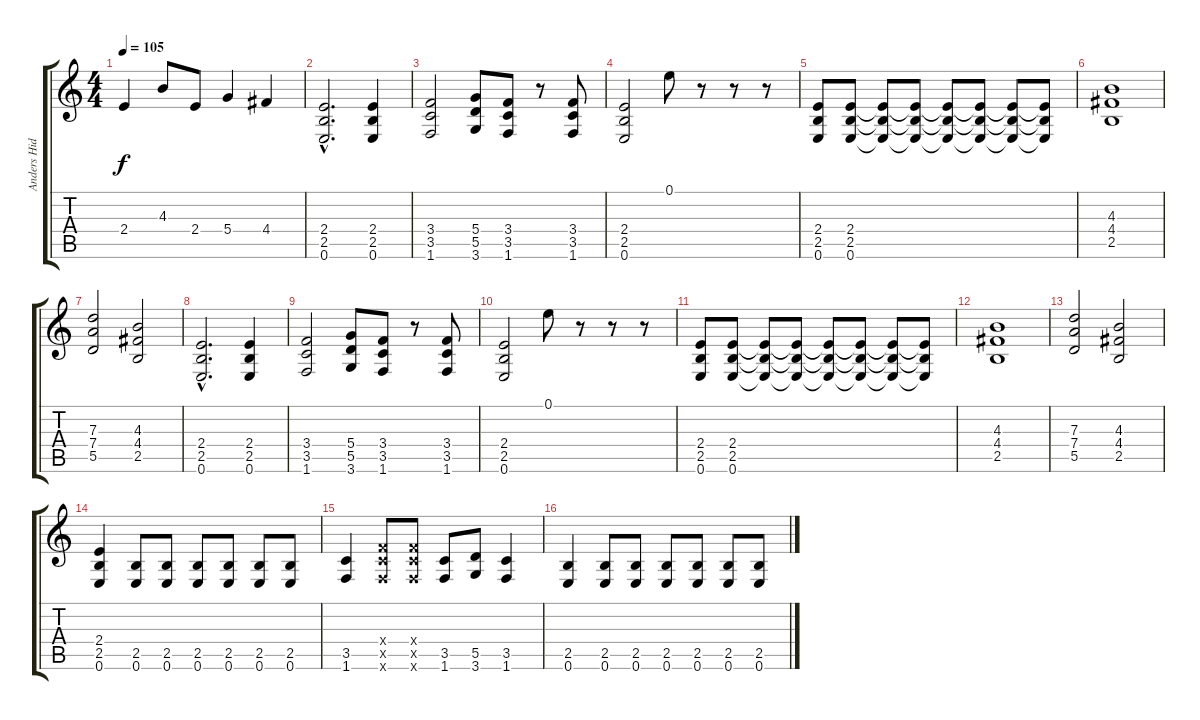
\track ("Anders Hidle" "Anders Hid") {instrument acousticguitarsteel}
\staff {score tabs}
\tuning (E4 B3 G3 D3 A2 E2) {hide}
\ts (4 4)
\tempo 105
\clef g2
\ks c
2.4.4{dy f} 4.3.8 2.4.8 5.4.4 4.4.4 |
(2.4{hac} 2.5{hac} 0.6{hac}).2{d instrument distortionguitar} (2.4 2.5 0.6).4 |
(3.4 3.5 1.6).2 (5.4 5.5 3.6).8 (3.4 3.5 1.6).8 r.8 (3.4 3.5 1.6).8 |
(2.4 2.5 0.6).2 0.1.8 r.8 r.8 r.8 |
(2.4 2.5 0.6).8 (2.4 2.5 0.6).8 (2.4{t} 2.5{t} 0.6{t}).8 (2.4{t} 2.5{t} 0.6{t}).8 (2.4{t} 2.5{t} 0.6{t}).8 (2.4{t} 2.5{t} 0.6{t}).8 (2.4{t} 2.5{t} 0.6{t}).8 (2.4{t} 2.5{t} 0.6{t}).8 |
(4.3 4.4 2.5).1 |
(7.3 7.4 5.5).2 (4.3 4.4 2.5).2 |
(2.4{hac} 2.5{hac} 0.6{hac}).2{d instrument distortionguitar} (2.4 2.5 0.6).4 |
(3.4 3.5 1.6).2 (5.4 5.5 3.6).8 (3.4 3.5 1.6).8 r.8 (3.4 3.5 1.6).8 |
(2.4 2.5 0.6).2 0.1.8 r.8 r.8 r.8 |
(2.4 2.5 0.6).8 (2.4 2.5 0.6).8 (2.4{t} 2.5{t} 0.6{t}).8 (2.4{t} 2.5{t} 0.6{t}).8 (2.4{t} 2.5{t} 0.6{t}).8 (2.4{t} 2.5{t} 0.6{t}).8 (2.4{t} 2.5{t} 0.6{t}).8 (2.4{t} 2.5{t} 0.6{t}).8 |
(4.3 4.4 2.5).1 |
(7.3 7.4 5.5).2 (4.3 4.4 2.5).2 |
(2.4 2.5 0.6).4{instrument distortionguitar} (2.5 0.6).8 (2.5 0.6).8 (2.5 0.6).8 (2.5 0.6).8 (2.5 0.6).8 (2.5 0.6).8 |
(3.5 1.6).4 (3.4{x} 3.5{x} 1.6{x}).8 (3.4{x} 3.5{x} 1.6{x}).8 (3.5 1.6).8 (5.5 3.6).8 (3.5 1.6).4 |
(2.5 0.6).4 (2.5 0.6).8 (2.5 0.6).8 (2.5 0.6).8 (2.5 0.6).8 (2.5 0.6).8 (2.5 0.6).8
